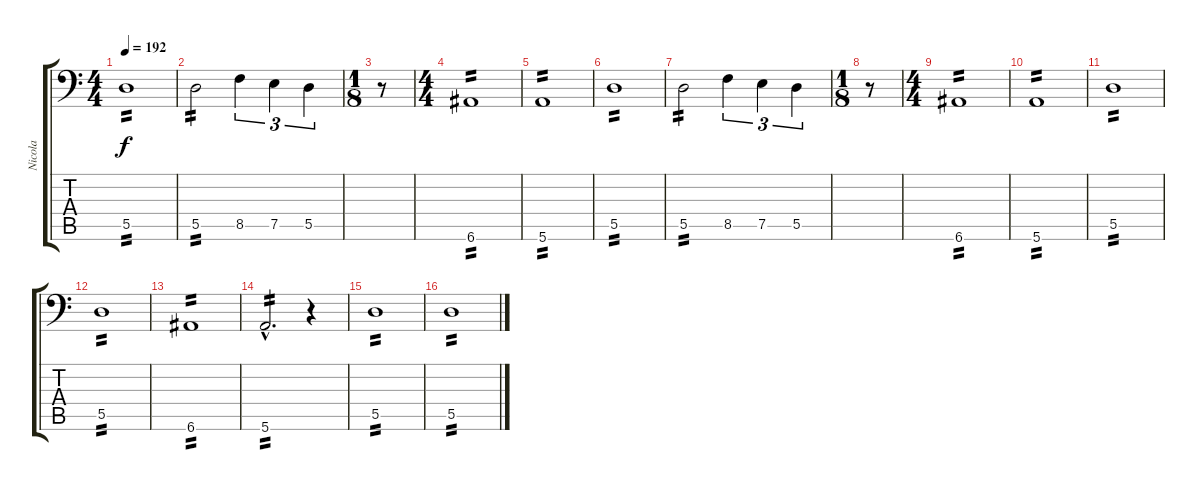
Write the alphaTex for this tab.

\track ("Nicola" "Nicola") {instrument electricbasspick}
\staff {score tabs}
\tuning (E3 B2 G2 D2 A1 E1) {hide}
\ts (4 4)
\tempo 192
\clef f4
\ks c
5.5.1{tp 2 dy f} |
5.5.2{tp 2} 8.5.4{tu (3 2)} 7.5.4{tu (3 2)} 5.5.4{tu (3 2)} |
\ts (1 8)
r.8 |
\ts (4 4)
6.6.1{tp 2} |
5.6.1{tp 2} |
5.5.1{tp 2} |
5.5.2{tp 2} 8.5.4{tu (3 2)} 7.5.4{tu (3 2)} 5.5.4{tu (3 2)} |
\ts (1 8)
r.8 |
\ts (4 4)
6.6.1{tp 2} |
5.6.1{tp 2} |
5.5.1{tp 2} |
5.5.1{tp 2} |
6.6.1{tp 2} |
5.6{hac}.2{d tp 2} r.4 |
5.5.1{tp 2} |
5.5.1{tp 2}
